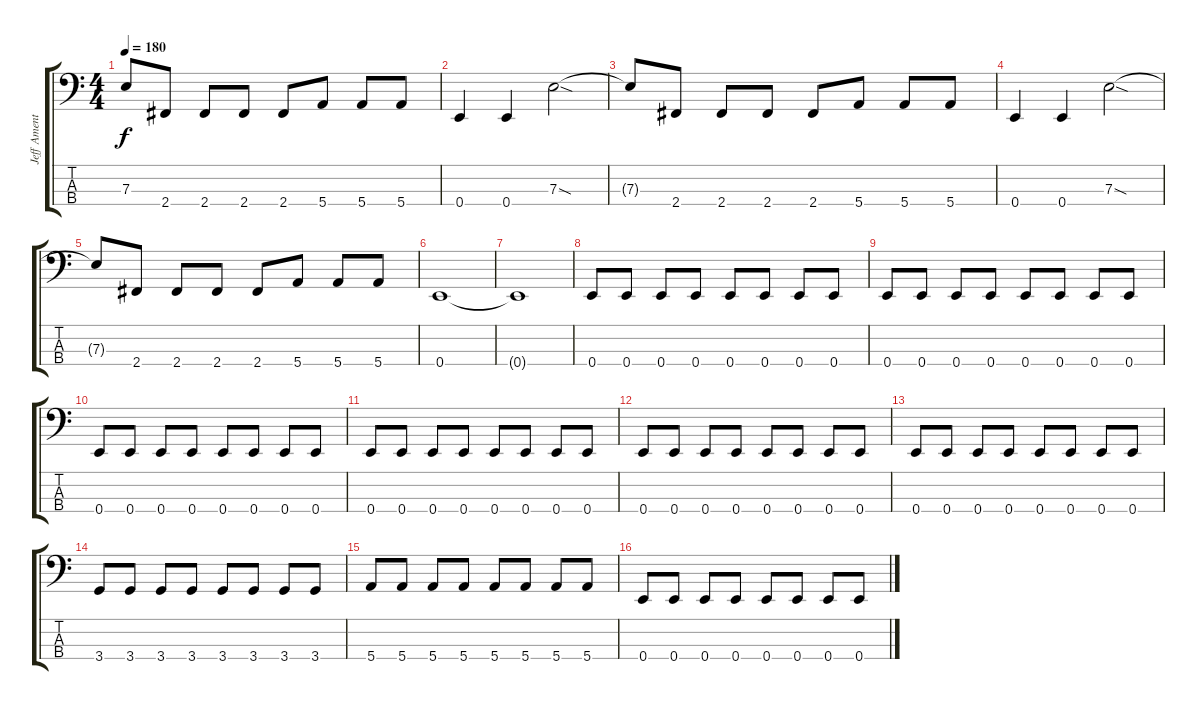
\track ("Jeff Ament" "Jeff Ament") {instrument electricbassfinger}
\staff {score tabs}
\tuning (G2 D2 A1 E1) {hide}
\ts (4 4)
\tempo 180
\clef f4
\ks c
7.3{t}.8{dy f} 2.4.8 2.4.8 2.4.8 2.4.8 5.4.8 5.4.8 5.4.8 |
0.4.4 0.4.4 7.3{sod}.2 |
7.3{t}.8 2.4.8 2.4.8 2.4.8 2.4.8 5.4.8 5.4.8 5.4.8 |
0.4.4 0.4.4 7.3{sod}.2 |
7.3{t}.8 2.4.8 2.4.8 2.4.8 2.4.8 5.4.8 5.4.8 5.4.8 |
0.4.1 |
0.4{t}.1 |
0.4.8 0.4.8 0.4.8 0.4.8 0.4.8 0.4.8 0.4.8 0.4.8 |
0.4.8 0.4.8 0.4.8 0.4.8 0.4.8 0.4.8 0.4.8 0.4.8 |
0.4.8 0.4.8 0.4.8 0.4.8 0.4.8 0.4.8 0.4.8 0.4.8 |
0.4.8 0.4.8 0.4.8 0.4.8 0.4.8 0.4.8 0.4.8 0.4.8 |
0.4.8 0.4.8 0.4.8 0.4.8 0.4.8 0.4.8 0.4.8 0.4.8 |
0.4.8 0.4.8 0.4.8 0.4.8 0.4.8 0.4.8 0.4.8 0.4.8 |
3.4.8 3.4.8 3.4.8 3.4.8 3.4.8 3.4.8 3.4.8 3.4.8 |
5.4.8 5.4.8 5.4.8 5.4.8 5.4.8 5.4.8 5.4.8 5.4.8 |
0.4.8 0.4.8 0.4.8 0.4.8 0.4.8 0.4.8 0.4.8 0.4.8
